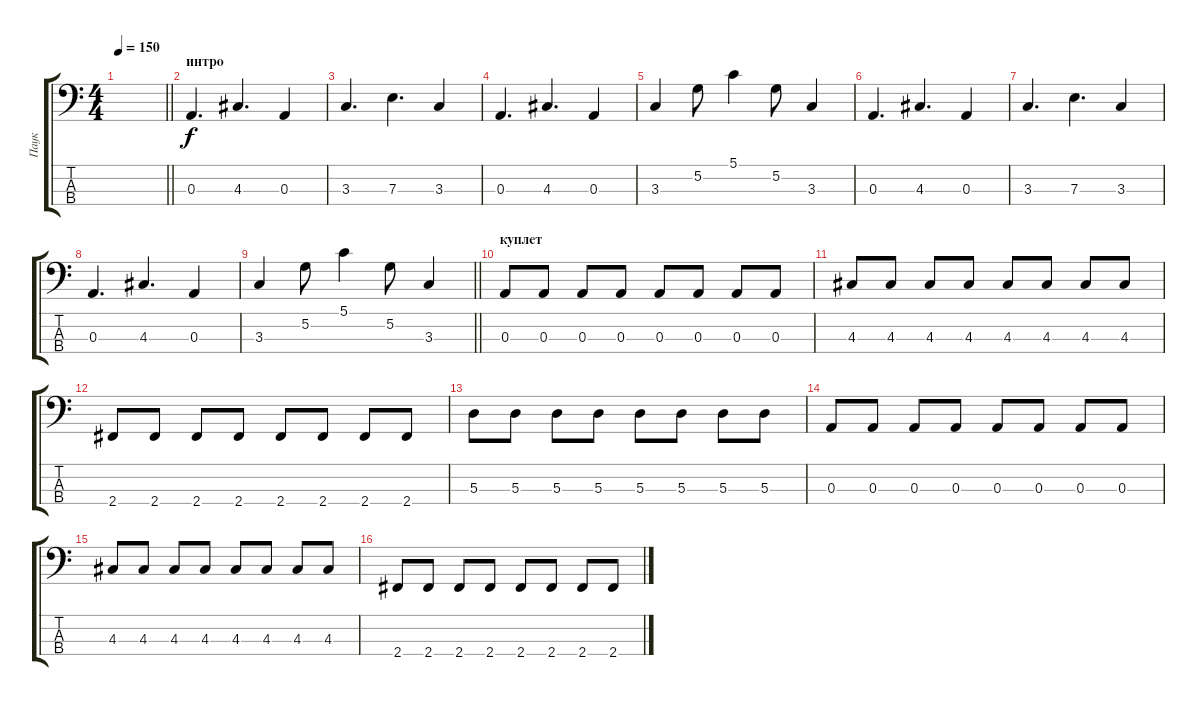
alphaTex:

\track ("Паук" "Паук") {instrument electricbassfinger}
\staff {score tabs}
\tuning (G2 D2 A1 E1) {hide}
\ts (4 4)
\tempo 150
\clef f4
\barLineRight lightlight
\ks c
|
\section ("" "интро")
0.3.4{d} 4.3.4{d} 0.3.4 |
3.3.4{d} 7.3.4{d} 3.3.4 |
0.3.4{d} 4.3.4{d} 0.3.4 |
3.3.4 5.2.8 5.1.4 5.2.8 3.3.4 |
0.3.4{d} 4.3.4{d} 0.3.4 |
3.3.4{d} 7.3.4{d} 3.3.4 |
0.3.4{d} 4.3.4{d} 0.3.4 |
\barLineRight lightlight
3.3.4 5.2.8 5.1.4 5.2.8 3.3.4 |
\section ("" "куплет")
0.3.8 0.3.8 0.3.8 0.3.8 0.3.8 0.3.8 0.3.8 0.3.8 |
4.3.8 4.3.8 4.3.8 4.3.8 4.3.8 4.3.8 4.3.8 4.3.8 |
2.4.8 2.4.8 2.4.8 2.4.8 2.4.8 2.4.8 2.4.8 2.4.8 |
5.3.8 5.3.8 5.3.8 5.3.8 5.3.8 5.3.8 5.3.8 5.3.8 |
0.3.8 0.3.8 0.3.8 0.3.8 0.3.8 0.3.8 0.3.8 0.3.8 |
4.3.8 4.3.8 4.3.8 4.3.8 4.3.8 4.3.8 4.3.8 4.3.8 |
2.4.8 2.4.8 2.4.8 2.4.8 2.4.8 2.4.8 2.4.8 2.4.8
